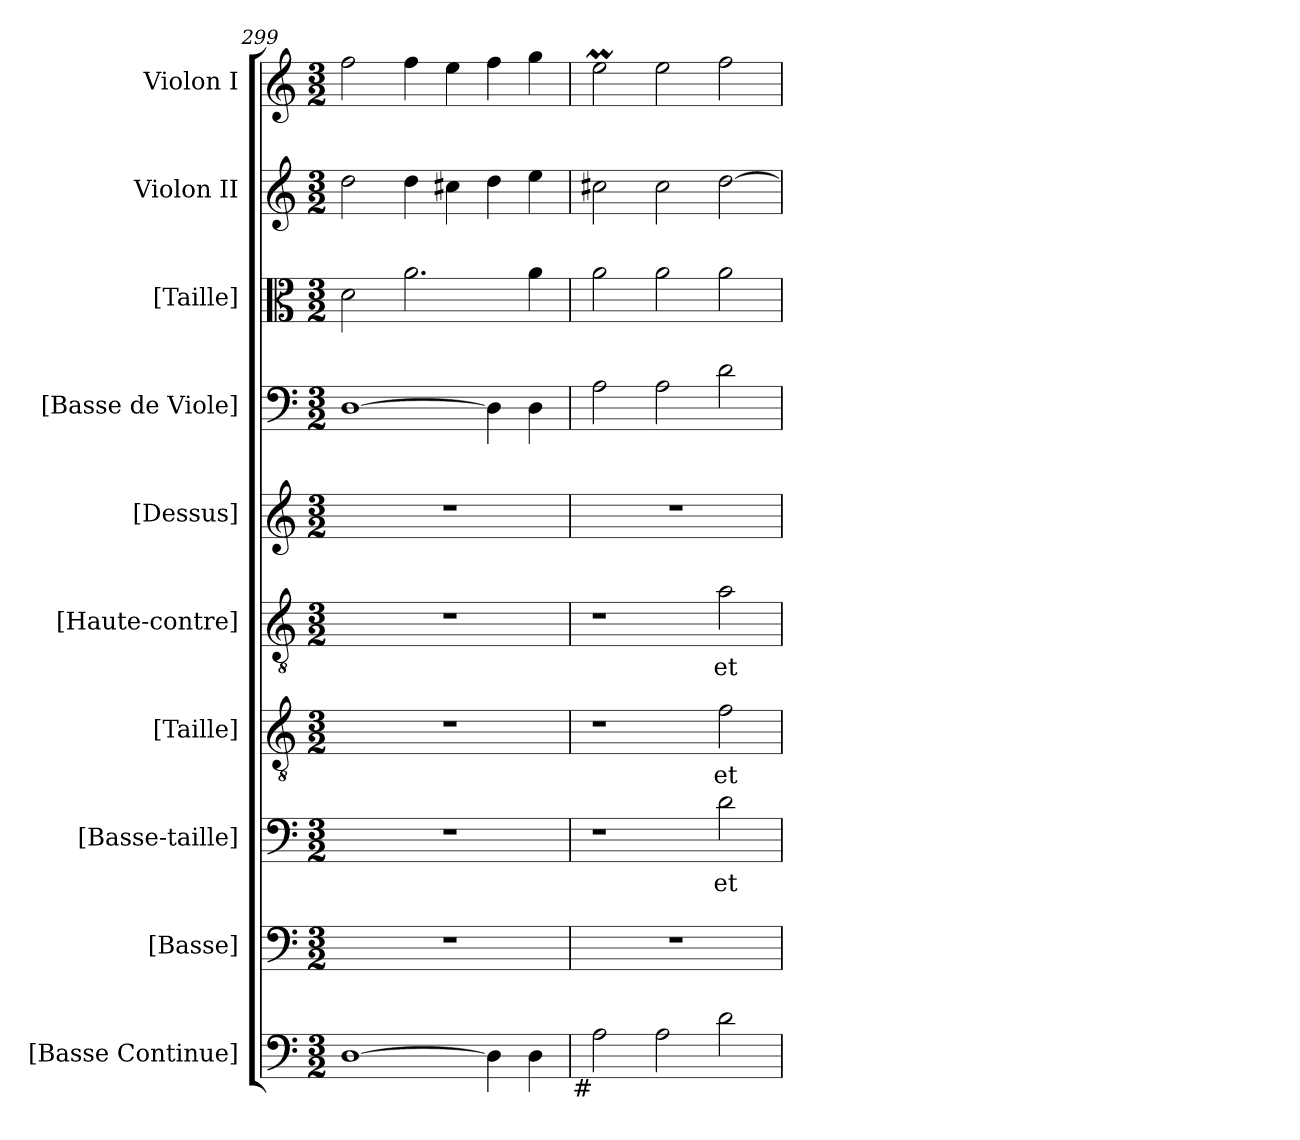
**kern	**kern	**kern	**text	**kern	**text	**kern	**text	**kern	**kern	**kern	**kern	**kern
*part10	*part9	*part8	*part8	*part7	*part7	*part6	*part6	*part5	*part4	*part3	*part2	*part1
*staff10	*staff9	*staff8	*staff8	*staff7	*staff7	*staff6	*staff6	*staff5	*staff4	*staff3	*staff2	*staff1
*I"[Basse Continue]	*I"[Basse]	*I"[Basse-taille]	*	*I"[Taille]	*	*I"[Haute-contre]	*	*I"[Dessus]	*I"[Basse de Viole]	*I"[Taille]	*I"Violon II	*I"Violon I
*I'B.c.	*I'B.	*I'B.t.	*	*I'T.	*	*I'H.C.	*	*I'D.	*	*	*I'Vln. II	*I'Vln. I
!!LO:PB:g=z
*clefF4	*clefF4	*clefF4	*	*clefGv2	*	*clefGv2	*	*clefG2	*clefF4	*clefC3	*clefG2	*clefG2
*	*	*	*	*ITrd7c12	*	*ITrd7c12	*	*	*	*	*	*
*k[]	*k[]	*k[]	*	*k[]	*	*k[]	*	*k[]	*k[]	*k[]	*k[]	*k[]
*M3/2	*M3/2	*M3/2	*	*M3/2	*	*M3/2	*	*M3/2	*M3/2	*M3/2	*M3/2	*M3/2
=299	=299	=299	=299	=299	=299	=299	=299	=299	=299	=299	=299	=299
!	!LO:N:vis=1	!LO:N:vis=1	!	!LO:N:vis=1	!	!LO:N:vis=1	!	!LO:N:vis=1	!	!	!	!
[1Di	1.r	1.r	.	1.r	.	1.r	.	1.r	[1Di	2di\	2ddi\	2ffi\
.	.	.	.	.	.	.	.	.	.	2.ai\	4ddi\	4ffi\
.	.	.	.	.	.	.	.	.	.	.	4cc#Xi\	4eei\
4Di\]	.	.	.	.	.	.	.	.	4Di\]	.	4ddi\	4ffi\
4Di\	.	.	.	.	.	.	.	.	4Di\	4ai\	4eei\	4ggi\
=300	=300	=300	=300	=300	=300	=300	=300	=300	=300	=300	=300	=300
!LO:TX:b:rj:t=#	!	!	!	!	!	!	!	!	!	!	!	!
!	!LO:N:vis=1	!	!	!	!	!	!	!LO:N:vis=1	!	!	!	!
2Ai\	1.r	1r	.	1r	.	1r	.	1.r	2Ai\	2ai\	2cc#Xi\	2eemi\
2Ai\	.	.	.	.	.	.	.	.	2Ai\	2ai\	2cc#i\	2eei\
!	!	!	!LO:LY:b:color=#000000	!	!	!	!	!	!	!	!	!
!	!	!	!	!	!LO:LY:b:color=#000000	!	!	!	!	!	!	!
!	!	!	!	!	!	!	!LO:LY:b:color=#000000	!	!	!	!	!
2di\	.	2di\	et	2Fi\	et	2Ai\	et	.	2di\	2ai\	[2ddi\	2ffi\
=	=	=	=	=	=	=	=	=	=	=	=	=
*-	*-	*-	*-	*-	*-	*-	*-	*-	*-	*-	*-	*-
